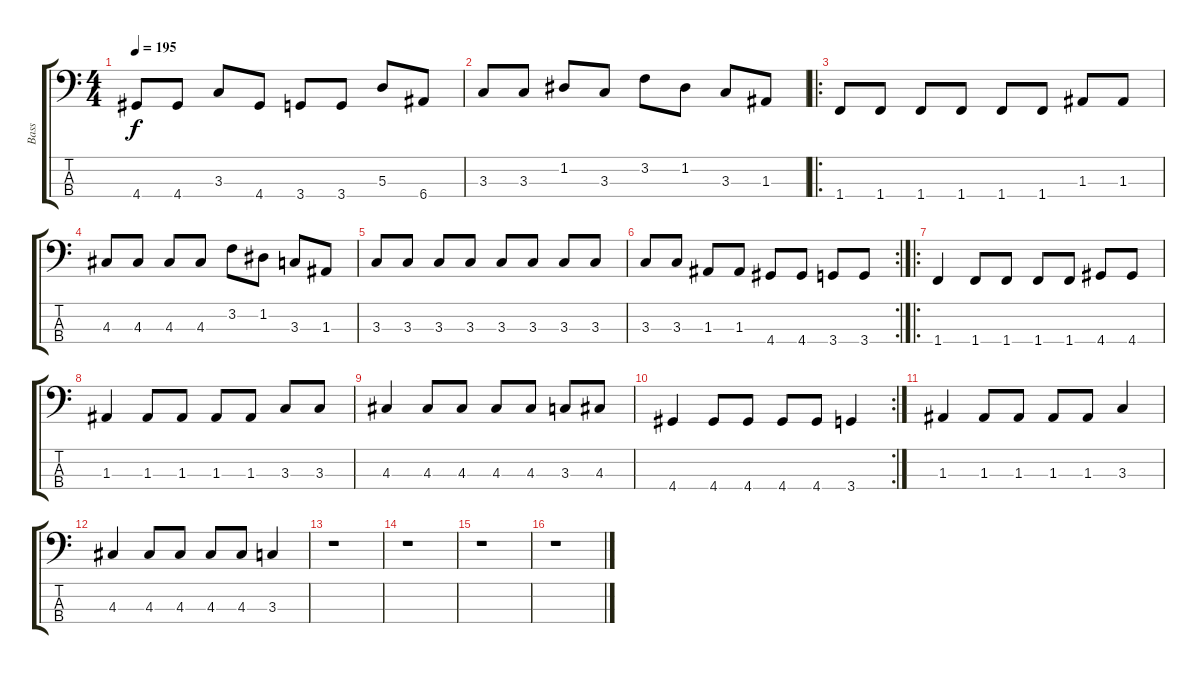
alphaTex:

\track ("Bass" "Bass") {instrument electricbasspick}
\staff {score tabs}
\tuning (G2 D2 A1 E1) {hide}
\ts (4 4)
\tempo 195
\clef f4
\ks c
4.4.8{dy f} 4.4.8 3.3.8 4.4.8 3.4.8 3.4.8 5.3.8 6.4.8 |
3.3.8 3.3.8 1.2.8 3.3.8 3.2.8 1.2.8 3.3.8 1.3.8 |
\ro
1.4.8 1.4.8 1.4.8 1.4.8 1.4.8 1.4.8 1.3.8 1.3.8 |
4.3.8 4.3.8 4.3.8 4.3.8 3.2.8 1.2.8 3.3.8 1.3.8 |
3.3.8 3.3.8 3.3.8 3.3.8 3.3.8 3.3.8 3.3.8 3.3.8 |
\rc 2
3.3.8 3.3.8 1.3.8 1.3.8 4.4.8 4.4.8 3.4.8 3.4.8 |
\ro
1.4.4 1.4.8 1.4.8 1.4.8 1.4.8 4.4.8 4.4.8 |
1.3.4 1.3.8 1.3.8 1.3.8 1.3.8 3.3.8 3.3.8 |
4.3.4 4.3.8 4.3.8 4.3.8 4.3.8 3.3.8 4.3.8 |
\rc 2
4.4.4 4.4.8 4.4.8 4.4.8 4.4.8 3.4.4 |
1.3.4 1.3.8 1.3.8 1.3.8 1.3.8 3.3.4 |
4.3.4 4.3.8 4.3.8 4.3.8 4.3.8 3.3.4 |
r.1 |
r.1 |
r.1 |
r.1
